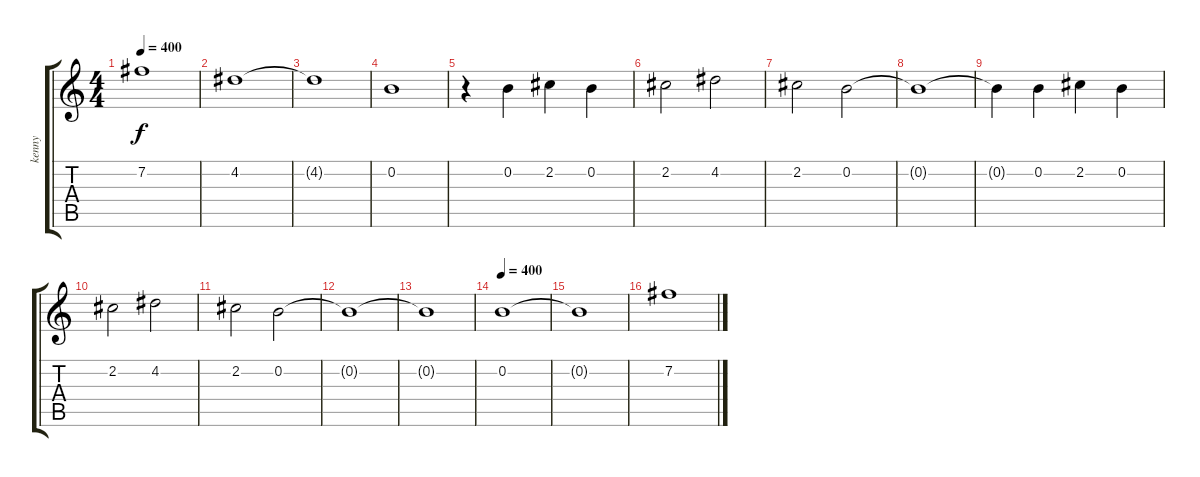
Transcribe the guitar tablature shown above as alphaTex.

\track ("kenny" "kenny") {instrument electricguitarjazz}
\staff {score tabs}
\tuning (E4 B3 G3 D3 A2 E2) {hide}
\ts (4 4)
\tempo 400
\clef g2
\ks c
7.2{t}.1{dy f} |
4.2.1 |
4.2{t}.1 |
0.2.1 |
r.4 0.2.4 2.2.4 0.2.4 |
2.2.2 4.2.2 |
2.2.2 0.2.2 |
0.2{t}.1 |
0.2{t}.4 0.2.4 2.2.4 0.2.4 |
2.2.2 4.2.2 |
2.2.2 0.2.2 |
0.2{t}.1 |
0.2{t}.1 |
\tempo 400
0.2.1 |
0.2{t}.1 |
7.2.1
